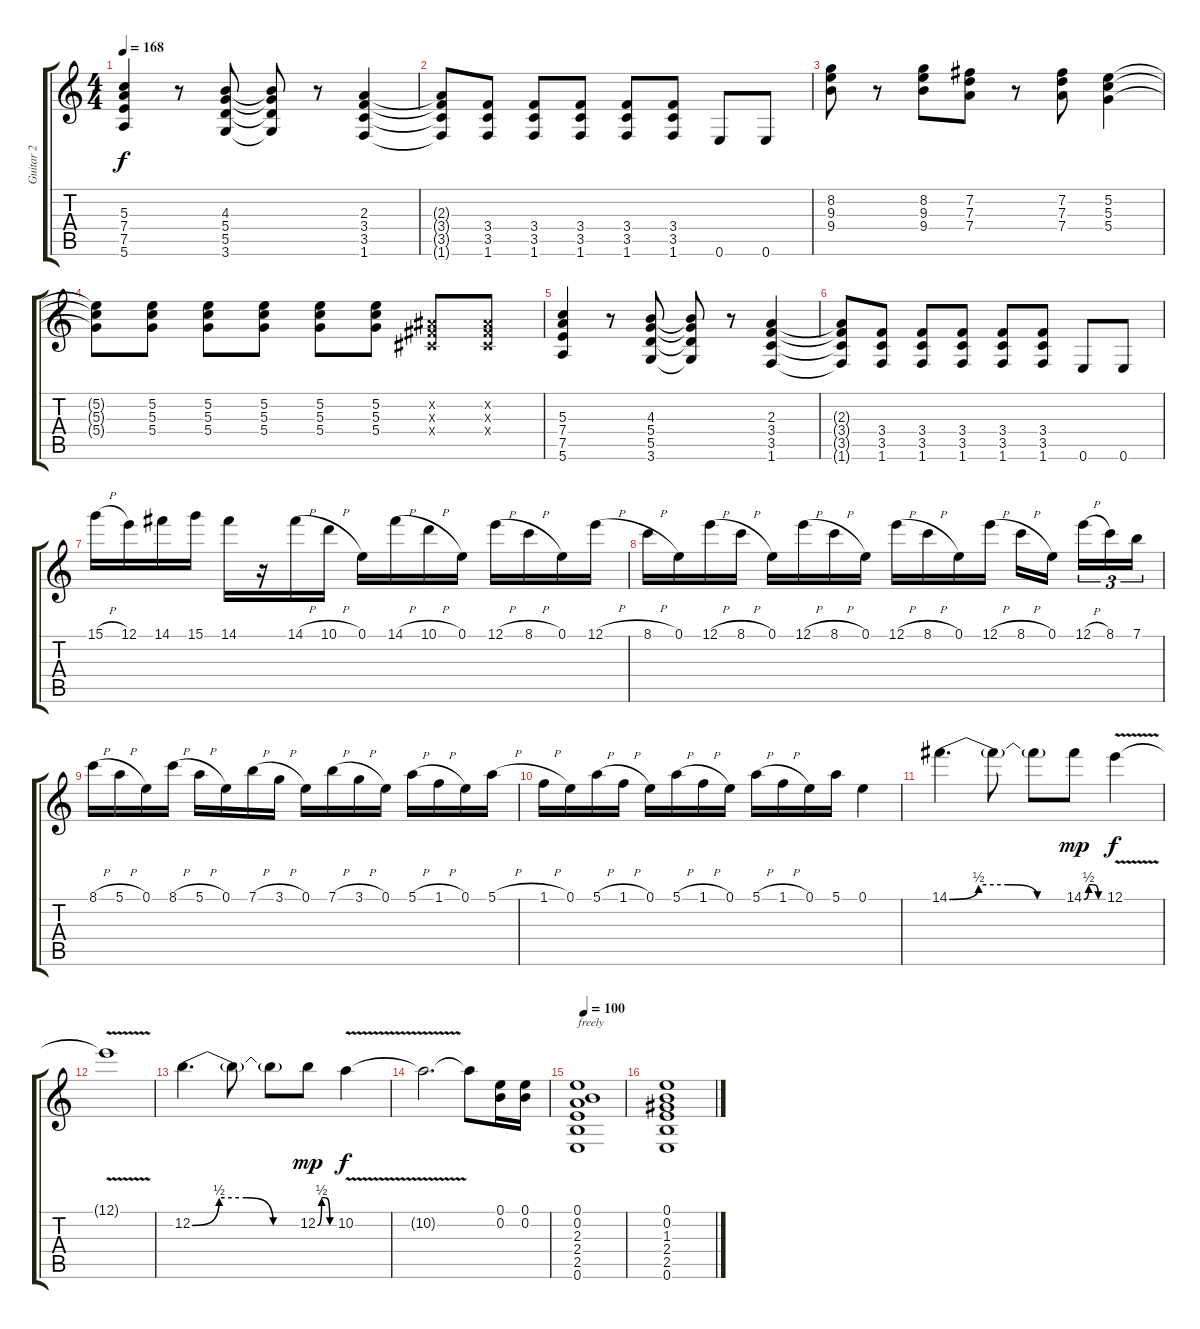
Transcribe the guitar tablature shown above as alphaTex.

\track ("Guitar 2" "Guitar 2") {instrument distortionguitar}
\staff {score tabs}
\tuning (E4 B3 G3 D3 A2 E2) {hide}
\ts (4 4)
\tempo 168
\clef g2
\ks c
(5.3 7.4 7.5 5.6).4{dy f} r.8 (4.3 5.4 5.5 3.6).8 (4.3{t} 5.4{t} 5.5{t} 3.6{t}).8 r.8 (2.3 3.4 3.5 1.6).4 |
(2.3{t} 3.4{t} 3.5{t} 1.6{t}).8 (3.4 3.5 1.6).8 (3.4 3.5 1.6).8 (3.4 3.5 1.6).8 (3.4 3.5 1.6).8 (3.4 3.5 1.6).8 0.6.8 0.6.8 |
(8.2 9.3 9.4).8 r.8 (8.2 9.3 9.4).8 (7.2 7.3 7.4).8 r.8 (7.2 7.3 7.4).8 (5.2 5.3 5.4).4 |
(5.2{t} 5.3{t} 5.4{t}).8 (5.2 5.3 5.4).8 (5.2 5.3 5.4).8 (5.2 5.3 5.4).8 (5.2 5.3 5.4).8 (5.2 5.3 5.4).8 (-1.2{x} -1.3{x} -1.4{x}).8 (-1.2{x} -1.3{x} -1.4{x}).8 |
(5.3 7.4 7.5 5.6).4 r.8 (4.3 5.4 5.5 3.6).8 (4.3{t} 5.4{t} 5.5{t} 3.6{t}).8 r.8 (2.3 3.4 3.5 1.6).4 |
(2.3{t} 3.4{t} 3.5{t} 1.6{t}).8 (3.4 3.5 1.6).8 (3.4 3.5 1.6).8 (3.4 3.5 1.6).8 (3.4 3.5 1.6).8 (3.4 3.5 1.6).8 0.6.8 0.6.8 |
15.1{h}.16 12.1.16 14.1.16 15.1.16 14.1.16 r.16 14.1{h}.16 10.1{h}.16 0.1.16 14.1{h}.16 10.1{h}.16 0.1.16 12.1{h}.16 8.1{h}.16 0.1.16 12.1{h}.16 |
8.1{h}.16 0.1.16 12.1{h}.16 8.1{h}.16 0.1.16 12.1{h}.16 8.1{h}.16 0.1.16 12.1{h}.16 8.1{h}.16 0.1.16 12.1{h}.16 8.1{h}.16 0.1.16{beam splitsecondary} 12.1{h}.16{tu (3 2)} 8.1.16{tu (3 2)} 7.1.16{tu (3 2)} |
8.1{h}.16 5.1{h}.16 0.1.16 8.1{h}.16 5.1{h}.16 0.1.16 7.1{h}.16 3.1{h}.16 0.1.16 7.1{h}.16 3.1{h}.16 0.1.16 5.1{h}.16 1.1{h}.16 0.1.16 5.1{h}.16 |
1.1{h}.16 0.1.16 5.1{h}.16 1.1{h}.16 0.1.16 5.1{h}.16 1.1{h}.16 0.1.16 5.1{h}.16 1.1{h}.16 0.1.16 5.1.16 0.1.4 |
14.1{be (custom 0 0 15 2 30 2 45 0 60 0)}.4{d} 14.1{t}.8 14.1{t}.8 14.1{be (custom 0 0 15 2 30 2 45 0 60 0)}.8{dy mp} 12.1{v}.4{dy f} |
12.1{t}.1 |
12.2{be (custom 0 0 15 2 30 2 45 0 60 0)}.4{d} 12.2{t}.8 12.2{t}.8 12.2{be (custom 0 0 15 2 30 2 45 0 60 0)}.8{dy mp} 10.2{v}.4{dy f} |
10.2{t}.2{d} 10.2{t}.8 (0.1 0.2).16 (0.1 0.2).16 |
\tempo 100
(0.1 0.2 2.3 2.4 2.5 0.6).1{txt "freely"} |
(0.1 0.2 1.3 2.4 2.5 0.6).1
